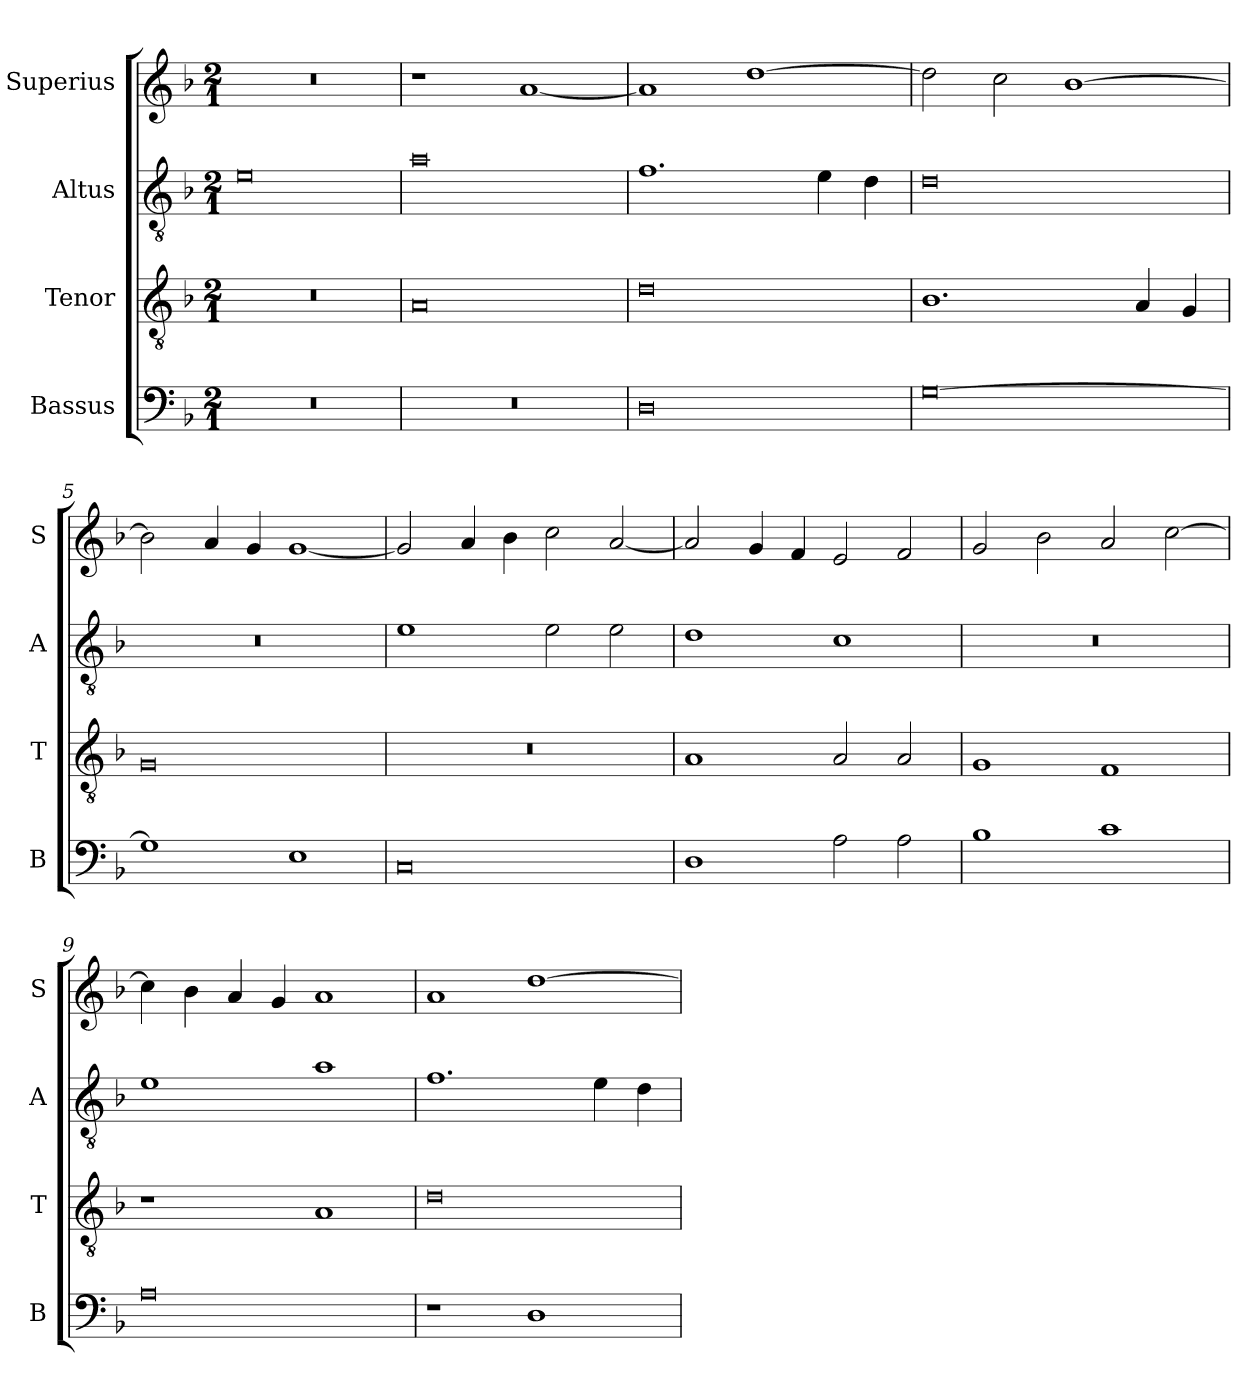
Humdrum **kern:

**kern	**kern	**kern	**kern
*part4	*part3	*part2	*part1
*staff4	*staff3	*staff2	*staff1
*I"Bassus	*I"Tenor	*I"Altus	*I"Superius
*I'B	*I'T	*I'A	*I'S
*clefF4	*clefGv2	*clefGv2	*clefG2
*k[b-]	*k[b-]	*k[b-]	*k[b-]
*M2/1	*M2/1	*M2/1	*M2/1
=1	=1	=1	=1
0r	0r	0e	0r
=2	=2	=2	=2
0r	0A	0a	1r
.	.	.	[1a
=3	=3	=3	=3
0D	0d	1.f	1a]
.	.	.	[1dd
.	.	4e\	.
.	.	4d\	.
=4	=4	=4	=4
[0G	1.B-	0d	2dd\]
.	.	.	2cc\
.	.	.	[1b-
.	4A/	.	.
.	4G/	.	.
=5	=5	=5	=5
1G]	0G	0r	2b-\]
.	.	.	4a/
.	.	.	4g/
1E	.	.	[1g
=6	=6	=6	=6
0C	0r	1e	2g/]
.	.	.	4a/
.	.	.	4b-\
.	.	2e\	2cc\
.	.	2e\	[2a/
=7	=7	=7	=7
1D	1A	1d	2a/]
.	.	.	4g/
.	.	.	4f/
2A\	2A/	1c	2e/
2A\	2A/	.	2f/
=8	=8	=8	=8
1B-	1G	0r	2g/
.	.	.	2b-\
1c	1F	.	2a/
.	.	.	[2cc\
=9	=9	=9	=9
0A	1r	1e	4cc\]
.	.	.	4b-\
.	.	.	4a/
.	.	.	4g/
.	1A	1a	1a
=10	=10	=10	=10
1r	0d	1.f	1a
1D	.	.	[1dd
.	.	4e\	.
.	.	4d\	.
=	=	=	=
*-	*-	*-	*-
